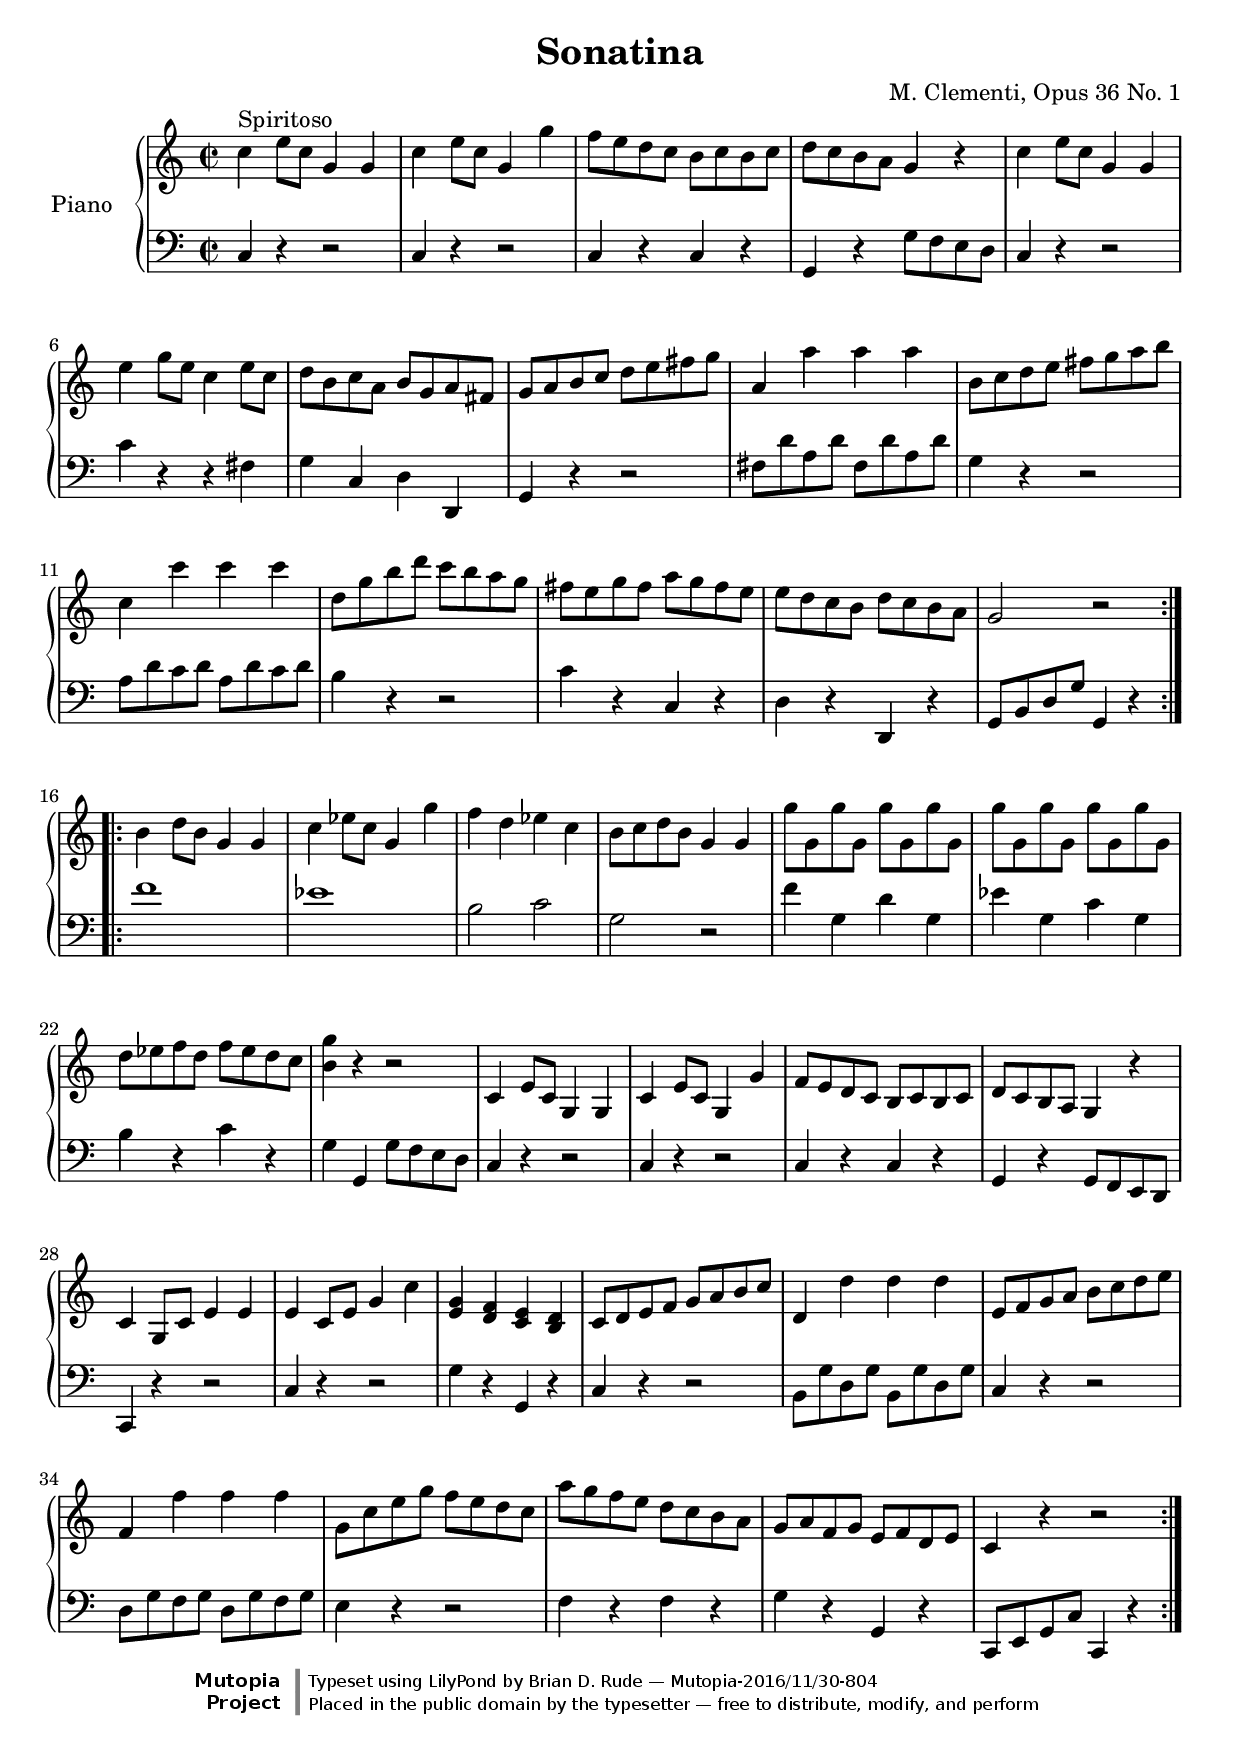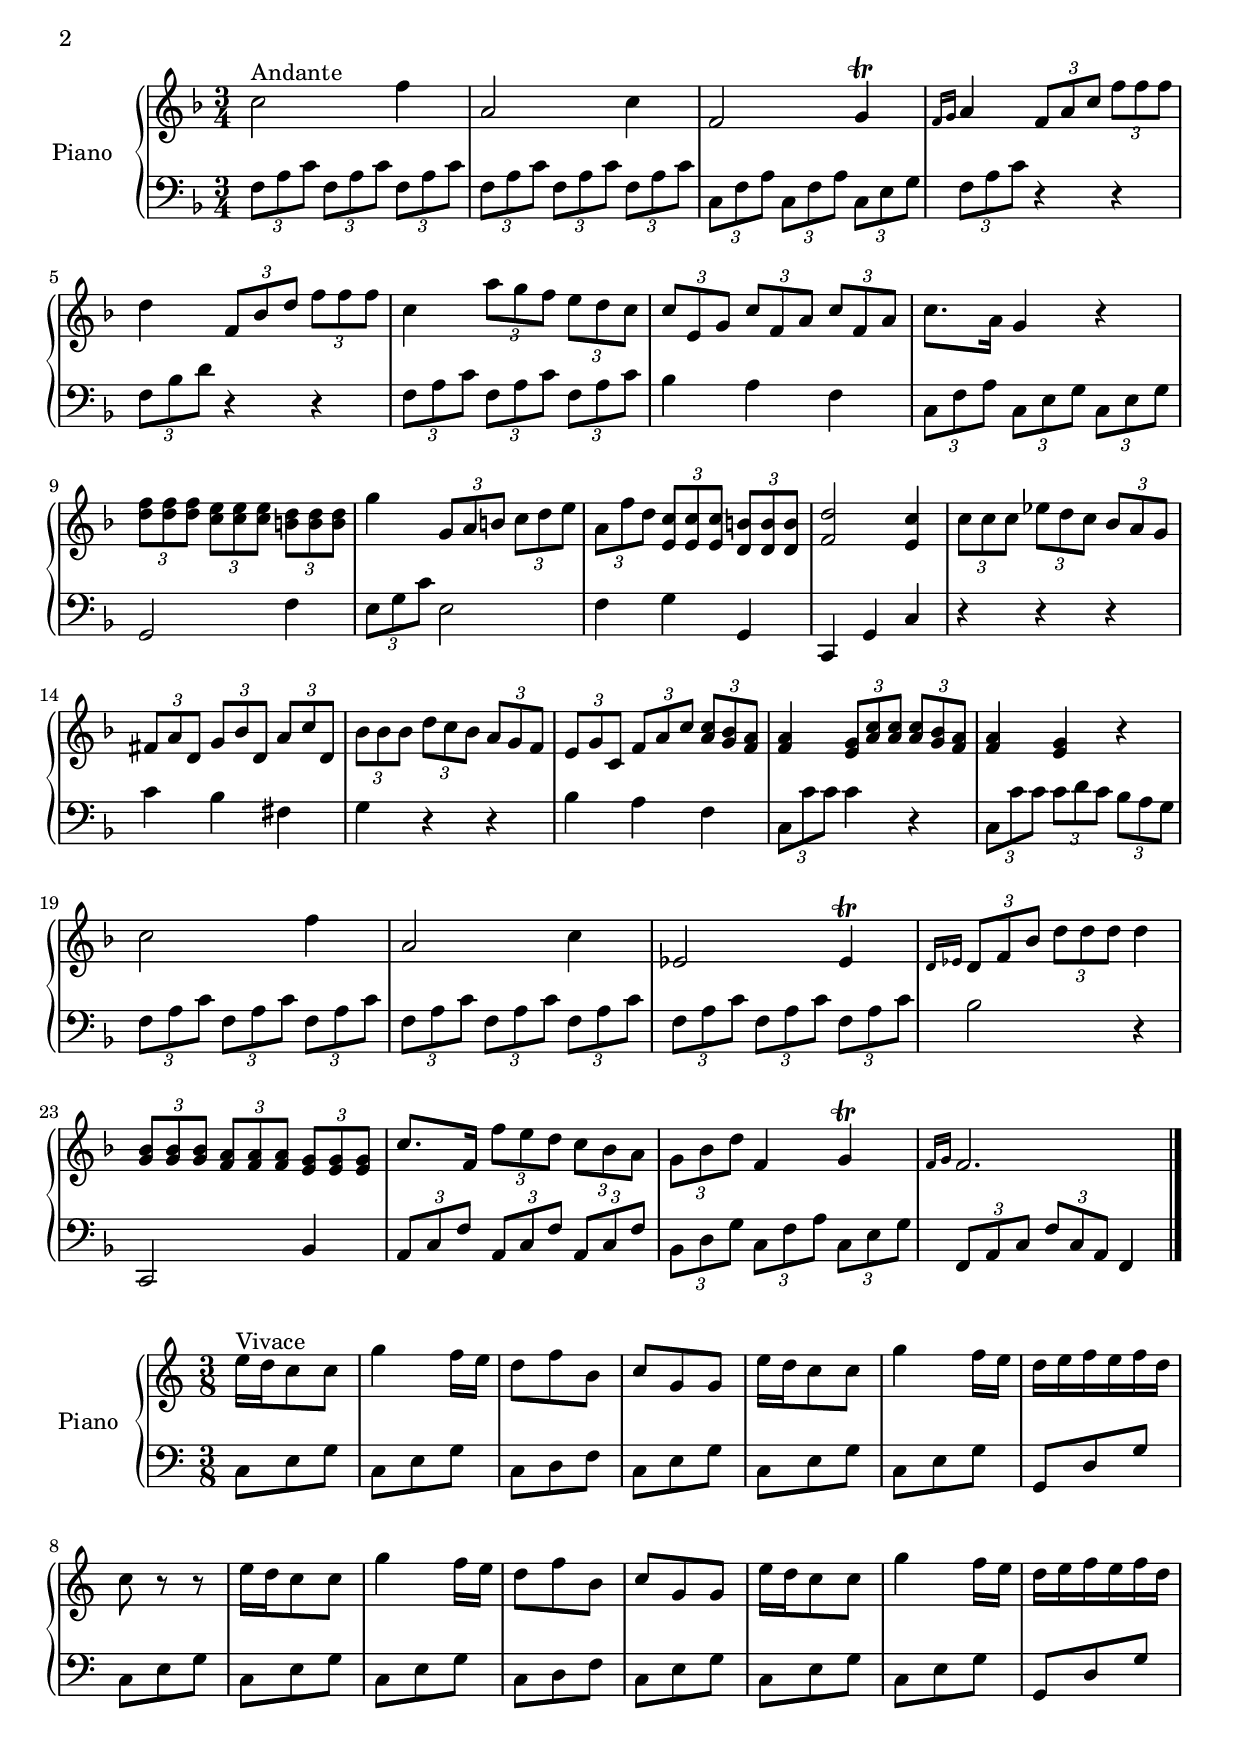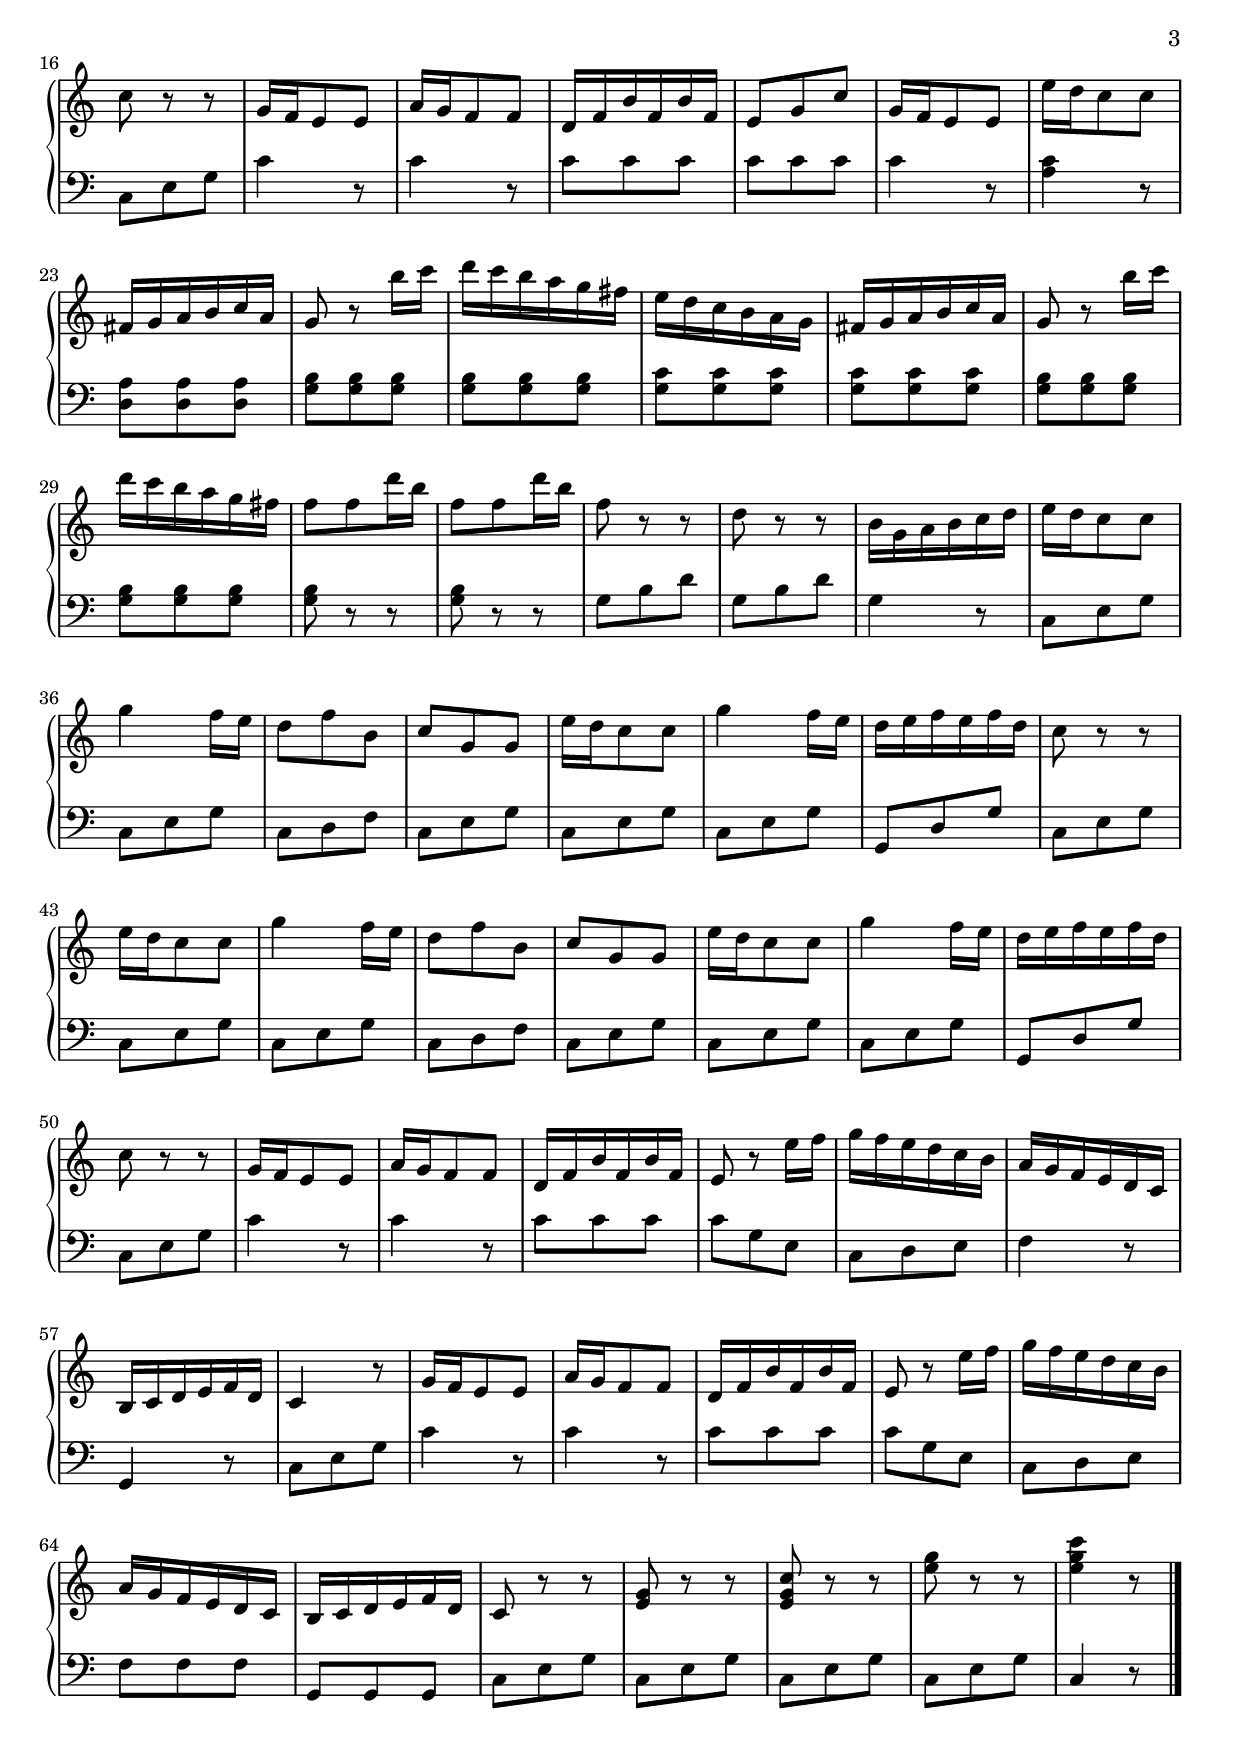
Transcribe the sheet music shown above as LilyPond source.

\version "2.18.2"

\header {
title = "Sonatina"  composer = " M. Clementi, Opus 36 No. 1"
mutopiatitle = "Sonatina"
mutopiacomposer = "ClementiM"
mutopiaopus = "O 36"
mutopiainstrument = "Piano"
date = "19th C."
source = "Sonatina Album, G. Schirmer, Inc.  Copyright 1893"
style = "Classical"
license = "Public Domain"
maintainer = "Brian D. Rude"
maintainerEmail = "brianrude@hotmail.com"
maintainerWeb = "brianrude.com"

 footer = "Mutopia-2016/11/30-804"
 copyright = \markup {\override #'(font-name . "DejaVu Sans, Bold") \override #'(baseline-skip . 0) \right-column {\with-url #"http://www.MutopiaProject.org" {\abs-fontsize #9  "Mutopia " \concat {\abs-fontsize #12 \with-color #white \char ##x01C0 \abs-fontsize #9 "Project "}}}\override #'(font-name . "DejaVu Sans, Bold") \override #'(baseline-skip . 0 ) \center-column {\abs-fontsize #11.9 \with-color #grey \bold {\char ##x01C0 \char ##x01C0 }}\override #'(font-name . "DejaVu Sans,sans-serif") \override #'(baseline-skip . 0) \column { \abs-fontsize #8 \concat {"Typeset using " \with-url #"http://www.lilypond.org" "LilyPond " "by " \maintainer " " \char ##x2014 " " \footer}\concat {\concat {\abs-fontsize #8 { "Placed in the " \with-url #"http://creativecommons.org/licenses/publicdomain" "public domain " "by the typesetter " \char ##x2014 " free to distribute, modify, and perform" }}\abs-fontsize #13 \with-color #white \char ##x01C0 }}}
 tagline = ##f
}


\paper {
%    #(set-paper-size "letter")
%    #(set-paper-size "a4")
 ragged-bottom=##f
 ragged-last-bottom=##f
}


    upperfirst = \relative c'' {
       \clef treble
       \key c \major
       \time 2/2

    \repeat volta 2 {               % begin part 1, treble
    c4^\markup {Spiritoso} e8 c g4 g    %1t
    c e8 c g4 g'            %2t
    f8 e d c b c b c            %3t
    d c b a g4 r            %4t
    c e8 c g4 g            %5t
    e' g8 e c4 e8 c            %6t
    d b c a b g a fis            %7t
    g a b c d e fis g            %8t
    a,4 a' a a                %9t
    b,8 c d e fis g a b            %10t
    c,4 c' c c                 %11t
    d,8 g b d c b a g            %12t
    fis e g fis a g fis e            %13t
    e d c b d c b a            %14t
    g2 r         }        %15t
    \repeat volta 2 {    b4 d8 b g4 g    %16t
    c ees8 c g4 g'            %17t
    f d ees c                %18t
    b8 c d b g4 g            %19t
    g'8 g, g' g, g' g, g' g,        %20t
    g' g, g' g, g' g, g' g,            %21t
    d' ees f d f ees d c            %22t
    <b g'>4 r r2            %23t
    c,4 e8 c g4 g            %24t
    c e8 c g4 g'            %25t
    f8 e d c b c b c            %26t
    d c b a g4 r            %27t
    c g8 c e4 e            %28t
    e c8 e g4 c            %29t
    <e, g> <d f> <c e> <b d>        %30t
    c8 d e f g a b c            %31t
    d,4 d' d d                %32t
    e,8 f g a b c d e            %33t
    f,4 f' f f                %34t
    g,8 c e g f e d c            %35t
    a' g f e d c b a            %36t
    g a f g e f d e            %37t
    c4 r r2        }          %38t
            }    % end part 1 treble

uppersecond = \relative c'' {\clef treble   \key f \major       \time 3/4
    \tupletSpan 4


                % begin part 2, treble
    c2^\markup {Andante} f4                %1t
    a,2 c4                        %2t
    f,2 g4^\trill   \grace {f16[ g]}                %3t
    a4 \tuplet 3/2 {f8[ a c] f f f}                %4t
    d4 \tuplet 3/2 {f,8[ bes d] f f f}                %5g
    c4 \tuplet 3/2 {a'8[ g f] e d c                %6t
    c[ e, g] c[ f, a] c[ f, a]}                %7t
    c8. a16 g4 r                    %8t
    \tuplet 3/2 {<d' f>8[ <d f> <d f>] <c e>[ <c e> <c e>] <b d> <b d> <b d>}        %9t
    g'4 \tuplet 3/2 {g,8[ a b] c d e                %10t
    a,[ f' d] <e, c'>[ <e c'> <e c'>] <d b'> <d b'> <d b'>}    %11t
    <f d'>2 <e c'>4                    %12t
    \tuplet 3/2 {c'8[ c c] ees[ d c] bes a g            %13t
    fis[ a d,] g[ bes d,] a' c d,                %14t
    bes'[ bes bes] d[ c bes] a g f                 %15t
    e[ g c,] f[ a c] <a c> <g bes> <f a>}            %16t
    <f a>4 \tuplet 3/2 {<e g>8[ <a c> <a c>] <a c> <g bes> <f a>}        %17t
    <f a>4 <e g> r                    %18t
    c'2 f4                        %19t
    a,2 c4                        %20t
    ees,2 ees4^\trill  \grace {d16[ ees]}            %21t
    \tuplet 3/2 {d8[ f bes] d[ d d]} d4            %22t
    \tuplet 3/2 { <g, bes>8[ <g bes> <g bes>] <f a>[ <f a> <f a>] <e g> <e g> <e g>     }    %23t
    c'8. f,16 \tuplet 3/2 {f'8[ e d] c bes a            %24t
    g bes d} f,4 g^\trill  \grace {f16[ g]}            %25t
    f2.    \bar "|."        }            %26t    end second part, treble


%                                begin third part, treble
upperthird = \relative c'' {\clef treble   \key c \major       \time 3/8
    e16^\markup {Vivace} d c8 c        %1t
    g'4 f16 e            %2t
    d8 f b,            %3t
     c g g            %4t
    e'16 d c8 c        %5t
    g'4 f16 e             %6t
    d e f e f d            %7t
    c8 r r            %8t
    e16 d c8 c        %9t
     g'4 f16 e            %10t
    d8 f b,            %11t
    c g g            %12t
    e'16 d c8 c        %13t
    g'4 f16 e            %14t
    d e f e f d            %15t
    c8 r r            %16t
    g16 f e8 e        %17t
    a16 g f8 f         %18t
    d16 f b f b f        %19t
    e8 g c            %20t
    g16 f e8 e        %21t
    e'16 d c8 c        %22t
    fis,16 g a b c a        %23t
    g8 r b'16 c        %24t
    d c b a g fis        %25t
    e d c b a g        %26t
    fis g a b c a         %27t
    g8 r b'16 c        %28t
    d c b a g fis        %29t
    f8 f d'16 b        %30t
    f8 f d'16 b        %31t
    f8 r r            %32t
    d r r             %33t
     b16 g a b c d         %34t
    e16 d c8 c        %35t
    g'4 f16 e             %36t
    d8 f b,             %37t
    c g g             %38t
    e'16 d c8 c         %39t
    g'4 f16 e             %40t
    d e f e f d         %41t
    c8 r r             %42t
    e16 d c8 c        %43t
     g'4 f16 e         %44t
    d8 f b,            %45t
    c g g             %46t
    e'16 d c8 c        %47t
    g'4 f16 e             %48t
    d e f e f d         %49t
    c8 r r             %50t
    g16 f e8 e        %51t
    a16 g f8 f            %52t
    d16 f b f b f         %53t
    e8 r e'16 f        %54t
    g f e d c b            %55t
    a g f e d c            %56t
    b c d e f d            %57t
    c4 r8            %58t
    g'16 f e8 e        %59t
    a16 g f8 f            %60t
    d16 f b f b f         %61t
    e8 r e'16 f        %62t
    g f e d c b            %63t
    a g f e d c            %64t
    b c d e f d            %65t
    c8 r r             %66t
    <e g> r r             %67t
    <e g c> r r        %68t
    <e' g> r r            %69t
    <e g c>4 r8  \bar "|."    %70t    end third part, treble
    }

    lowerfirst = \relative c {
       \clef bass
       \key c \major
       \time 2/2

    \repeat volta 2 {    c4 r r2        %1b    begin first part bass
    c4 r r2                %2b
    c4 r c r                %3b
    g r g'8 f e d             %4b
    c4 r r2                %5b
    c'4 r r fis,                %6b
    g c, d d,                %7b
    g r r2                %8b
    fis'8 d' a d fis, d' a d        %9b
    g,4 r r2                %10b
    a8 d c d a d c d             %11b
    b4 r r2                %12b
     c4 r c, r                %13b
    d r d, r                %14b
    g8 b d g g,4 r    }        %15b
    \repeat volta 2 {    f''1        %16b
    ees                %17b
    b2 c                %18b
    g r                %19b
    f'4 g, d' g,            %20b
    ees' g, c g            %21b
    b r c r                %22b
    g g, g'8 f e d             %23b
    c4 r r2                %24b
    c4 r r2                %25b
    c4 r c r                %26b
    g r g8 f e d            %27b
    c4 r r2                %28b
    c'4 r r2                %29b
    g'4 r g, r                %30b
    c r r2                %31b
    b8 g' d g b, g' d g            %32b
    c,4 r r2                %33b
    d8 g f g d g f g             %34b
    e4 r r2                %35b
    f4 r f r                %36b
    g r g, r                %37b
    c,8 e g c c,4 r    }        %38b        end first part bass
    }

    lowersecond = \relative c {    \clef bass \key f \major \time 3/4
    \tupletSpan 4

                        %     begin second part bass
    \tuplet 3/2 {f8[ a c] f,[ a c] f, a c        %1b
    f,[a c] f,[ a c] f, a c                %2b
    c,[ f a] c,[ f a] c, e g                %3b
    f[ a c]} r4 r                %4b
    \tuplet 3/2 {f,8 bes d} r4 r            %5b
    \tuplet 3/2 { f,8[ a c] f,[ a c] f, a c}        %6b
    bes4 a f                    %7b
    \tuplet 3/2 { c8[ f a] c,[ e g] c, e g}        %8b
    g,2 f'4                    %9b
    \tuplet 3/2 {e8 g c} e,2            %10b
    f4 g g,                    %11b
    c, g' c                    %12b
    r4 r r                    %13b
    c' bes fis                    %14b
    g r r                    %15b
    bes a f                    %16b
    \tuplet 3/2 {c8 c' c} c4 r            %17b
    \tuplet 3/2 {c,8[ c' c] c[ d c] bes a g        %18b
    f[ a c] f,[ a c] f, a c                %19b
    f,[ a c] f,[ a c] f, a c                %20b
    f,[ a c] f,[ a c] f, a c    }            %21b
    bes2 r4                    %22b
    c,,2 bes'4                    %23b
    \tuplet 3/2 { a8[ c f] a,[ c f] a, c f        %24b
    bes,[ d g] c,[ f a] c, e g            %25b
    f,[ a c] f c a } f4        }        %26b        end second part bass

lowerthird = \relative c { \clef bass \key c \major \time 3/8

    c8 e g            %1b            begin third part bass
    c, e g            %2b
    c, d f            %3b
    c e g            %4b
    c, e g            %5b
    c, e g            %6b
    g, d' g            %7b
    c, e g            %8b
    c, e g            %9b
    c, e g            %10b
    c, d f            %11b
    c e g            %12b
    c, e g            %13b
    c, e g            %14b
    g, d' g             %15b
    c, e g            %16b
    c4 r8            %17b
    c4 r8            %18b
    c c c            %19b
    c c c             %20b
    c4 r8            %21b
    <a c>4 r8            %22b
    <d, a'> <d a'> <d a'>    %23b
    <g b> <g b> <g b>        %24b
    <g b> < g b> <g b>    <    %25b
    g c> <g c> <g c>        %26b
    <g c> <g c> <g c>        %27b
    <g b> < g b> <g b>        %28b
    <g b> < g b> <g b>        %29b
    <g b> r r            %30b
    <g b> r r            %31b
    g b d            %32b
    g, b d            %33b
    g,4 r8            %34b
    c, e g            %35b
    c, e g            %36b
    c, d f            %37b
    c e g            %38b
    c, e g            %39b
    c, e g            %40b
    g, d' g            %41b
    c, e g            %42b
    c, e g            %43b
    c, e g            %44b
    c, d f            %45b
    c e g            %46b
    c, e g            %47b
    c, e g            %48b
    g, d' g            %49b
    c, e g            %50b
    c4 r8            %51b
    c4 r8            %52b
    c c c            %53b
    c g e            %54b
    c d e            %55b
    f4 r8            %56b
    g,4 r8            %57b
    c e g            %58b
    c4 r8            %59b
    c4 r8            %60b
    c c c            %61b
    c g e            %62b
    c d e            %63b
    f f f            %64b
    g, g g            %65b
    c e g            %66b
    c, e g            %67b
    c, e g            %68b
    c, e g            %69b
    c,4 r8            %70b        end third part bass

    }

\book {
    \score {
       \new PianoStaff <<
          \set PianoStaff.instrumentName = "Piano  "
          \new Staff = "upper" \upperfirst
          \new Staff = "lower" \lowerfirst         >>
    
  \midi {
    \tempo 4 = 156
    }

    \layout { }}

   \score {
       \new PianoStaff <<
          \set PianoStaff.instrumentName = "Piano  "
          \new Staff = "upper" \uppersecond
          \new Staff = "lower" \lowersecond
       >>
    
  \midi {
    \tempo 4 = 92
    }

        \layout { }}

   \score {
    \new PianoStaff <<
    \set PianoStaff.instrumentName = "Piano"
    \new Staff = "upper" \upperthird
    \new Staff = "lower" \lowerthird >>
    
  \midi {
    \tempo 8 = 160
    }

    \layout { }}

        }        % end book



              % end program
